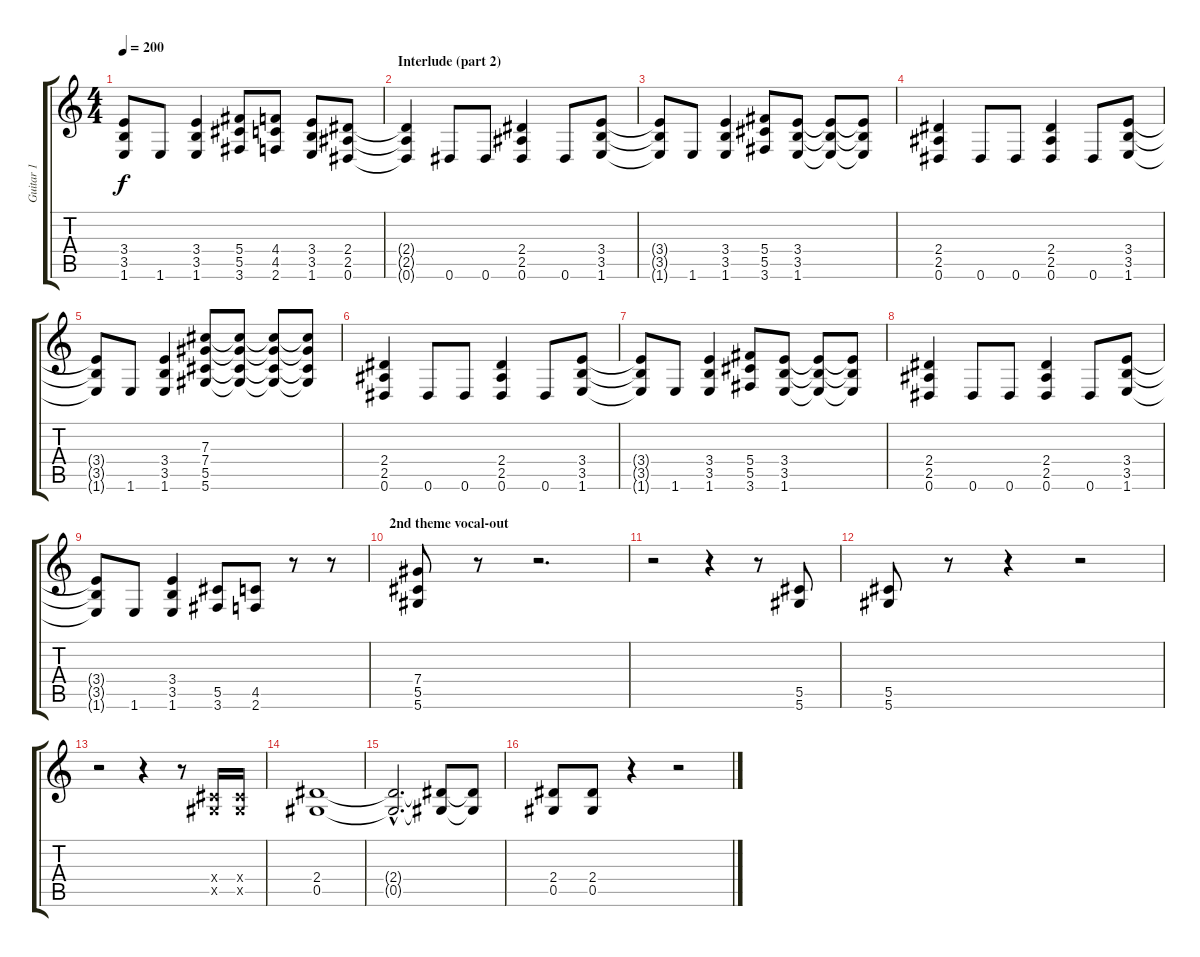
\track ("Guitar 1" "Guitar 1") {instrument distortionguitar}
\staff {score tabs}
\tuning (Eb4 Bb3 Gb3 Db3 Ab2 Eb2) {hide}
\ts (4 4)
\tempo 200
\clef g2
\ks c
(3.4{t} 3.5{t} 1.6{t}).8{dy f} 1.6.8 (3.4 3.5 1.6).4 (5.4 5.5 3.6).8 (4.4 4.5 2.6).8 (3.4 3.5 1.6).8 (2.4 2.5 0.6).8 |
\section ("" "Interlude (part 2)")
(2.4{t} 2.5{t} 0.6{t}).4 0.6.8 0.6.8 (2.4 2.5 0.6).4 0.6.8 (3.4 3.5 1.6).8 |
(3.4{t} 3.5{t} 1.6{t}).8 1.6.8 (3.4 3.5 1.6).4 (5.4 5.5 3.6).8 (3.4 3.5 1.6).8 (3.4{t} 3.5{t} 1.6{t}).8 (3.4{t} 3.5{t} 1.6{t}).8 |
(2.4 2.5 0.6).4 0.6.8 0.6.8 (2.4 2.5 0.6).4 0.6.8 (3.4 3.5 1.6).8 |
(3.4{t} 3.5{t} 1.6{t}).8 1.6.8 (3.4 3.5 1.6).4 (7.3 7.4 5.5 5.6).8 (7.3{t} 7.4{t} 5.5{t} 5.6{t}).8 (7.3{t} 7.4{t} 5.5{t} 5.6{t}).8 (7.3{t} 7.4{t} 5.5{t} 5.6{t}).8 |
(2.4 2.5 0.6).4 0.6.8 0.6.8 (2.4 2.5 0.6).4 0.6.8 (3.4 3.5 1.6).8 |
(3.4{t} 3.5{t} 1.6{t}).8 1.6.8 (3.4 3.5 1.6).4 (5.4 5.5 3.6).8 (3.4 3.5 1.6).8 (3.4{t} 3.5{t} 1.6{t}).8 (3.4{t} 3.5{t} 1.6{t}).8 |
(2.4 2.5 0.6).4 0.6.8 0.6.8 (2.4 2.5 0.6).4 0.6.8 (3.4 3.5 1.6).8 |
(3.4{t} 3.5{t} 1.6{t}).8 1.6.8 (3.4 3.5 1.6).4 (5.5 3.6).8 (4.5 2.6).8 r.8 r.8 |
\section ("" "2nd theme vocal-out")
(7.4 5.5 5.6).8 r.8 r.2{d} |
r.2 r.4 r.8 (5.5 5.6).8 |
(5.5 5.6).8 r.8 r.4 r.2 |
r.2 r.4 r.8 (0.4{x} 0.5{x}).16 (0.4{x} 0.5{x}).16 |
(2.4 0.5).1 |
(2.4{hac t} 0.5{hac t}).2{d} (2.4{t} 0.5{t}).8 (2.4{t} 0.5{t}).8 |
(2.4 0.5).8 (2.4 0.5).8 r.4 r.2
